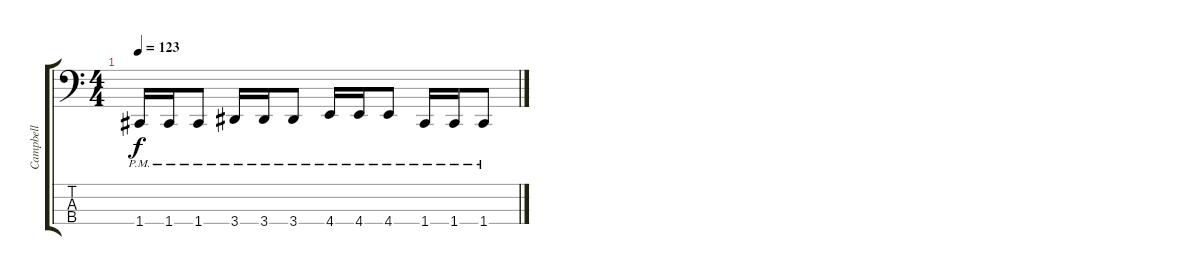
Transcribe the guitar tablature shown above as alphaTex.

\track ("Campbell" "Campbell") {instrument electricbasspick}
\staff {score tabs}
\tuning (F2 C2 G1 C1) {hide}
\ts (4 4)
\tempo 123
\clef f4
\ks c
1.4{pm}.16{dy f} 1.4{pm}.16 1.4{pm}.8 3.4{pm}.16 3.4{pm}.16 3.4{pm}.8 4.4{pm}.16 4.4{pm}.16 4.4{pm}.8 1.4{pm}.16 1.4{pm}.16 1.4{pm}.8
